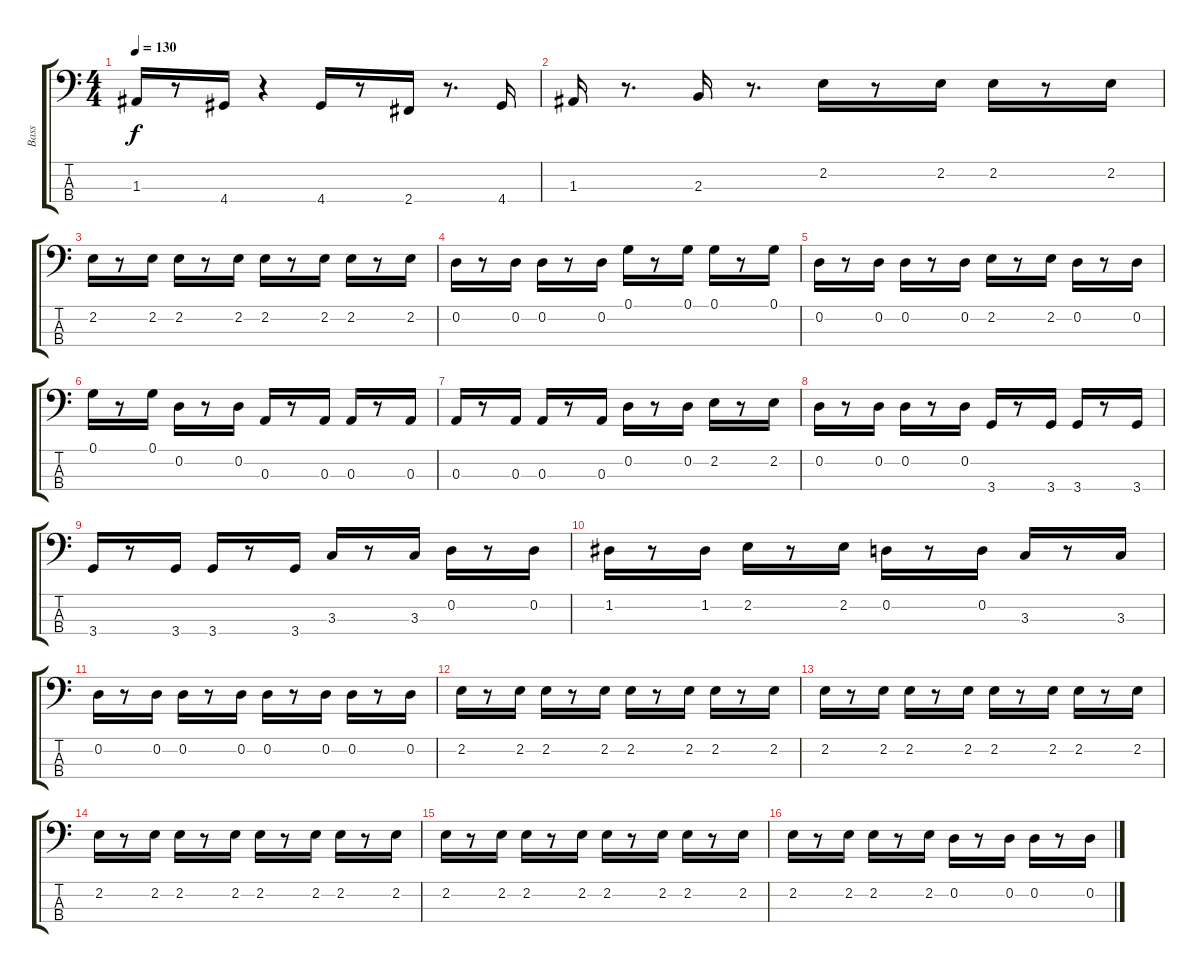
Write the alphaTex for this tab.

\track ("Bass" "Bass") {instrument electricbassfinger}
\staff {score tabs}
\tuning (G2 D2 A1 E1) {hide}
\ts (4 4)
\tempo 130
\clef f4
\ks c
1.3.16{dy f} r.8 4.4.16 r.4 4.4.16 r.8 2.4.16 r.8{d} 4.4.16 |
1.3.16 r.8{d} 2.3.16 r.8{d} 2.2.16 r.8 2.2.16 2.2.16 r.8 2.2.16 |
2.2.16 r.8 2.2.16 2.2.16 r.8 2.2.16 2.2.16 r.8 2.2.16 2.2.16 r.8 2.2.16 |
0.2.16 r.8 0.2.16 0.2.16 r.8 0.2.16 0.1.16 r.8 0.1.16 0.1.16 r.8 0.1.16 |
0.2.16 r.8 0.2.16 0.2.16 r.8 0.2.16 2.2.16 r.8 2.2.16 0.2.16 r.8 0.2.16 |
0.1.16 r.8 0.1.16 0.2.16 r.8 0.2.16 0.3.16 r.8 0.3.16 0.3.16 r.8 0.3.16 |
0.3.16 r.8 0.3.16 0.3.16 r.8 0.3.16 0.2.16 r.8 0.2.16 2.2.16 r.8 2.2.16 |
0.2.16 r.8 0.2.16 0.2.16 r.8 0.2.16 3.4.16 r.8 3.4.16 3.4.16 r.8 3.4.16 |
3.4.16 r.8 3.4.16 3.4.16 r.8 3.4.16 3.3.16 r.8 3.3.16 0.2.16 r.8 0.2.16 |
1.2.16 r.8 1.2.16 2.2.16 r.8 2.2.16 0.2.16 r.8 0.2.16 3.3.16 r.8 3.3.16 |
0.2.16 r.8 0.2.16 0.2.16 r.8 0.2.16 0.2.16 r.8 0.2.16 0.2.16 r.8 0.2.16 |
2.2.16 r.8 2.2.16 2.2.16 r.8 2.2.16 2.2.16 r.8 2.2.16 2.2.16 r.8 2.2.16 |
2.2.16 r.8 2.2.16 2.2.16 r.8 2.2.16 2.2.16 r.8 2.2.16 2.2.16 r.8 2.2.16 |
2.2.16 r.8 2.2.16 2.2.16 r.8 2.2.16 2.2.16 r.8 2.2.16 2.2.16 r.8 2.2.16 |
2.2.16 r.8 2.2.16 2.2.16 r.8 2.2.16 2.2.16 r.8 2.2.16 2.2.16 r.8 2.2.16 |
2.2.16 r.8 2.2.16 2.2.16 r.8 2.2.16 0.2.16 r.8 0.2.16 0.2.16 r.8 0.2.16
